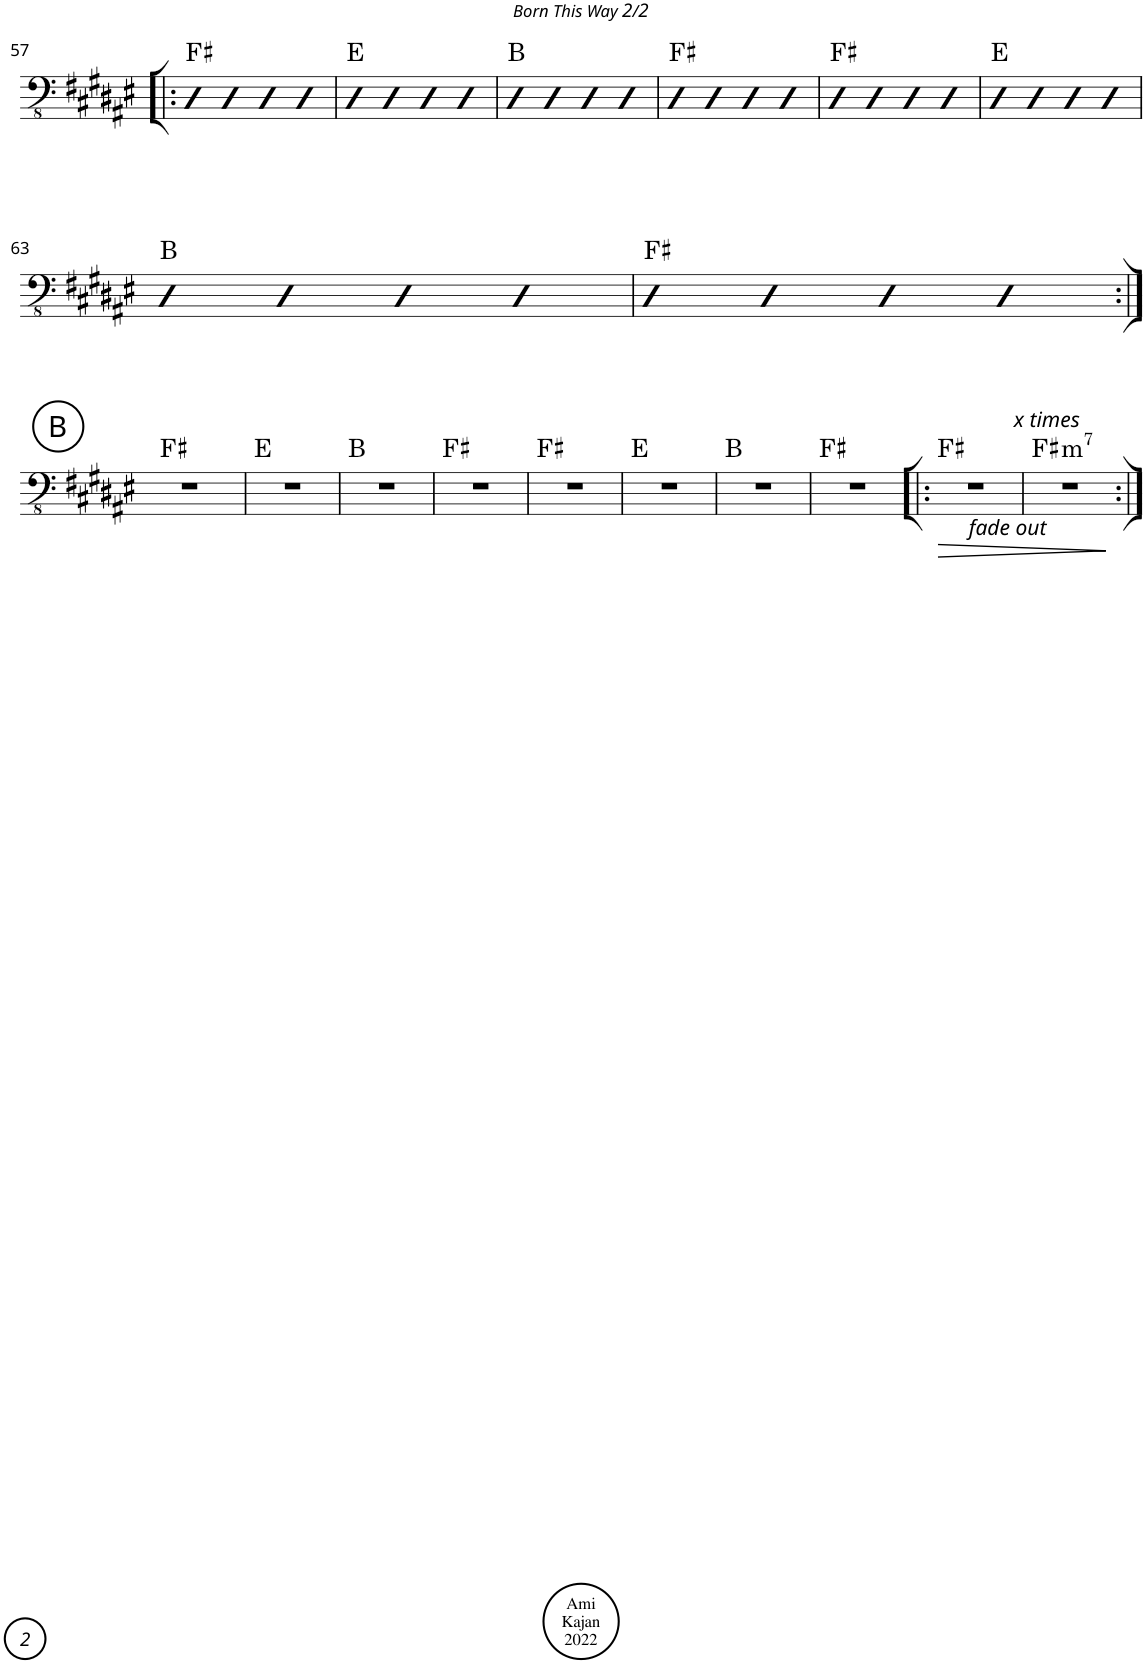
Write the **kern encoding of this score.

**kern	**dynam	**harte
*part1	*part1	*part1
*staff1	*staff1	*
*I"Acoustic Bass	*	*
*I'Bass	*	*
!!LO:PB:g=z
*clefFv4	*	*
*k[f#c#g#d#a#e#]	*	*
*M4/4	*	*
*met(c)	*	*
=57!|:	=57!|:	=57!|:
4DD#	.	F#:maj
4DD#	.	.
4DD#	.	.
4DD#	.	.
=58	=58	=58
4DD#	.	E:maj
4DD#	.	.
4DD#	.	.
4DD#	.	.
=59	=59	=59
4DD#	.	B:maj
4DD#	.	.
4DD#	.	.
4DD#	.	.
=60	=60	=60
4DD#	.	F#:maj
4DD#	.	.
4DD#	.	.
4DD#	.	.
=61	=61	=61
4DD#	.	F#:maj
4DD#	.	.
4DD#	.	.
4DD#	.	.
=62	=62	=62
4DD#	.	E:maj
4DD#	.	.
4DD#	.	.
4DD#	.	.
!!LO:LB:g=z
=63	=63	=63
4DD#	.	B:maj
4DD#	.	.
4DD#	.	.
4DD#	.	.
=64	=64	=64
4DD#	.	F#:maj
4DD#	.	.
4DD#	.	.
4DD#	.	.
!!LO:LB:g=z
!!LO:REH:place=s1:a:cj:enc=circle:fs=14:t=B
=65:|!	=65:|!	=65:|!
1r	.	F#:maj
=66	=66	=66
1r	.	E:maj
=67	=67	=67
1r	.	B:maj
=68	=68	=68
1r	.	F#:maj
=69	=69	=69
1r	.	F#:maj
=70	=70	=70
1r	.	E:maj
=71	=71	=71
1r	.	B:maj
=72	=72	=72
1r	.	F#:maj
=73!|:	=73!|:	=73!|:
!	!LO:HP:b	!
1r	>	F#:maj
=74	=74	=74
!LO:TX:b:i:t=fade out	!	!
!LO:TX:a:i:t=x times	!	!LO:H:kt=m7
1r	.	F#:min7
.	]	.
=:|!	=:|!	=:|!
*-	*-	*-
